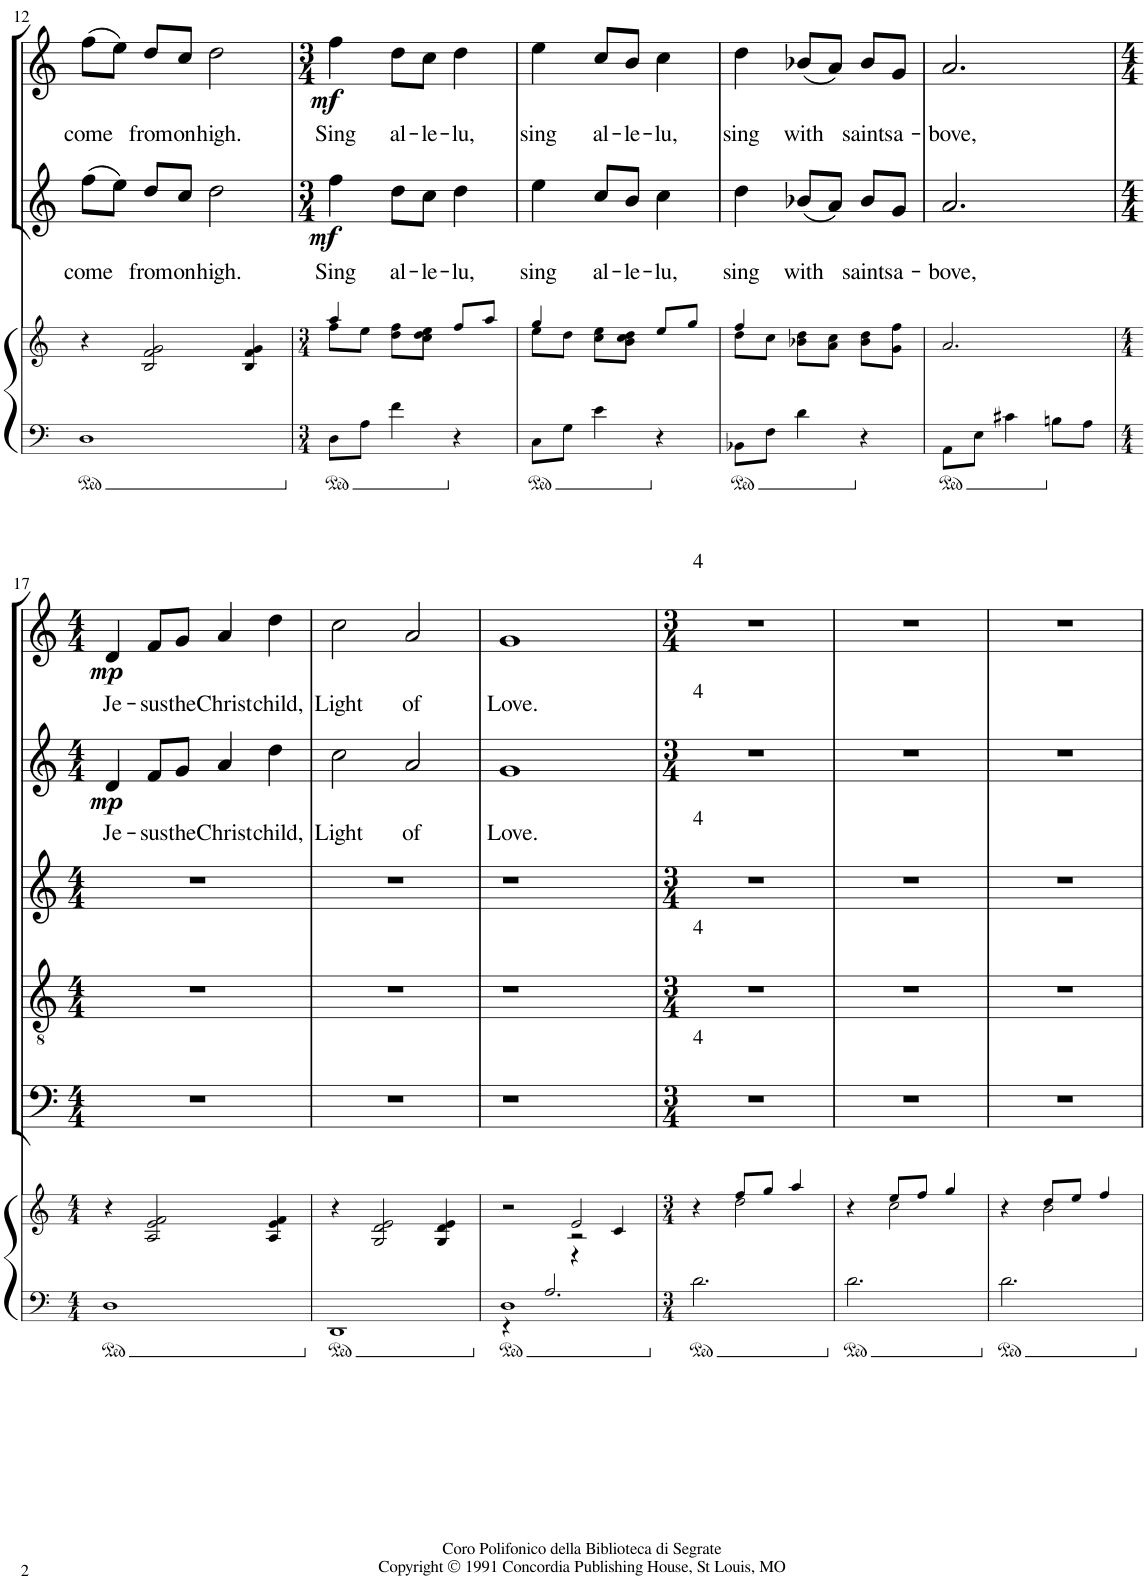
**kern	**kern	**kern	**text	**dynam	**kern	**text	**dynam
*part4	*part3	*part2	*part2	*part2	*part1	*part1	*part1
*staff4	*staff3	*staff2	*staff2	*staff2	*staff1	*staff1	*staff1
*I"LH	*I"RH	*I"Soprani II	*	*	*I"Soprani I	*	*
!!LO:PB:g=z
*clefF4	*clefG2	*clefG2	*	*	*clefG2	*	*
*	*	*Trd1c2	*	*	*Trd1c2	*	*
*k[]	*k[]	*k[]	*	*	*k[]	*	*
*M4/4	*M4/4	*M4/4	*	*	*M4/4	*	*
*ped	*	*	*	*	*	*	*
=12	=12	=12	=12	=12	=12	=12	=12
!	!	!	!LO:LY:b	!	!	!LO:LY:b	!
1D	4r	(8ff\L	come	.	(8ff\L	come	.
.	.	8ee\J)	.	.	8ee\J)	.	.
!	!	!	!LO:LY:b	!	!	!LO:LY:b	!
.	2B/ 2f/ 2g/	8dd/L	from	.	8dd/L	from	.
!	!	!	!LO:LY:b	!	!	!LO:LY:b	!
.	.	8cc/J	on	.	8cc/J	on	.
!	!	!	!LO:LY:b	!	!	!LO:LY:b	!
.	.	2dd\	high.	.	2dd\	high.	.
.	4B/ 4f/ 4g/	.	.	.	.	.	.
=13	=13	=13	=13	=13	=13	=13	=13
*M3/4	*M3/4	*M3/4	*	*	*M3/4	*	*
*Xped	*	*	*	*	*	*	*
*ped	*	*	*	*	*	*	*
*	*^	*	*	*	*	*	*
!	!	!	!	!LO:LY:b	!LO:DY:b	!	!LO:LY:b	!LO:DY:b
8D\L	4aa/	8ff\L	4ff\	Sing	mf	4ff\	Sing	mf
8A\J	.	8ee\J	.	.	.	.	.	.
!	!	!	!	!LO:LY:b	!	!	!LO:LY:b	!
4f\	8dd\ 8ff\L	8ryy	8dd\L	al-	.	8dd\L	al-	.
!	!	!	!	!LO:LY:b	!	!	!LO:LY:b	!
.	8cc\ 8ee\J	4dd\	8cc\J	-le-	.	8cc\J	-le-	.
*Xped	*	*	*	*	*	*	*	*
!	!	!	!	!LO:LY:b	!	!	!LO:LY:b	!
4r	8ff/L	.	4dd\	-lu,	.	4dd\	-lu,	.
.	8aa/J	8ryy	.	.	.	.	.	.
=14	=14	=14	=14	=14	=14	=14	=14	=14
*ped	*	*	*	*	*	*	*	*
!	!	!	!	!LO:LY:b	!	!	!LO:LY:b	!
8C\L	4gg/	8ee\L	4ee\	sing	.	4ee\	sing	.
8G\J	.	8dd\J	.	.	.	.	.	.
!	!	!	!	!LO:LY:b	!	!	!LO:LY:b	!
4e\	8cc\ 8ee\L	8ryy	8cc/L	al-	.	8cc/L	al-	.
!	!	!	!	!LO:LY:b	!	!	!LO:LY:b	!
.	8b\ 8dd\J	4cc\	8b/J	-le-	.	8b/J	-le-	.
*Xped	*	*	*	*	*	*	*	*
!	!	!	!	!LO:LY:b	!	!	!LO:LY:b	!
4r	8ee/L	.	4cc\	-lu,	.	4cc\	-lu,	.
.	8gg/J	8ryy	.	.	.	.	.	.
=15	=15	=15	=15	=15	=15	=15	=15	=15
*ped	*	*	*	*	*	*	*	*
!	!	!	!	!LO:LY:b	!	!	!LO:LY:b	!
8BB-X\L	4ff/	8dd\L	4dd\	sing	.	4dd\	sing	.
8F\J	.	8cc\J	.	.	.	.	.	.
!	!	!	!	!LO:LY:b	!	!	!LO:LY:b	!
4d\	8b-X\ 8dd\L	2ryy	(8b-X/L	with	.	(8b-X/L	with	.
.	8a\ 8cc\J	.	8a/J)	.	.	8a/J)	.	.
*Xped	*	*	*	*	*	*	*	*
!	!	!	!	!LO:LY:b	!	!	!LO:LY:b	!
4r	8b-\ 8dd\L	.	8b-/L	saints	.	8b-/L	saints	.
!	!	!	!	!LO:LY:b	!	!	!LO:LY:b	!
.	8g\ 8ff\J	.	8g/J	a-	.	8g/J	a-	.
*	*v	*v	*	*	*	*	*	*
=16	=16	=16	=16	=16	=16	=16	=16
*ped	*	*	*	*	*	*	*
!	!	!	!LO:LY:b	!	!	!LO:LY:b	!
8AA\L	2.a/	2.a/	-bove,	.	2.a/	-bove,	.
8E\J	.	.	.	.	.	.	.
4c#X\	.	.	.	.	.	.	.
*Xped	*	*	*	*	*	*	*
8Bn\L	.	.	.	.	.	.	.
8A\J	.	.	.	.	.	.	.
!!LO:LB:g=z
=17	=17	=17	=17	=17	=17	=17	=17
*M4/4	*M4/4	*M4/4	*	*	*M4/4	*	*
*ped	*	*	*	*	*	*	*
!	!	!	!LO:LY:b	!LO:DY:b	!	!LO:LY:b	!LO:DY:b
1D	4r	4d/	Je-	mp	4d/	Je-	mp
!	!	!	!LO:LY:b	!	!	!LO:LY:b	!
.	2A/ 2e/ 2f/	8f/L	-sus	.	8f/L	-sus	.
!	!	!	!LO:LY:b	!	!	!LO:LY:b	!
.	.	8g/J	the	.	8g/J	the	.
!	!	!	!LO:LY:b	!	!	!LO:LY:b	!
.	.	4a/	Christ	.	4a/	Christ	.
!	!	!	!LO:LY:b	!	!	!LO:LY:b	!
.	4A/ 4e/ 4f/	4dd\	child,	.	4dd\	child,	.
=18	=18	=18	=18	=18	=18	=18	=18
*Xped	*	*	*	*	*	*	*
*ped	*	*	*	*	*	*	*
!	!	!	!LO:LY:b	!	!	!LO:LY:b	!
1DD	4r	2cc\	Light	.	2cc\	Light	.
.	2G/ 2d/ 2e/	.	.	.	.	.	.
!	!	!	!LO:LY:b	!	!	!LO:LY:b	!
.	.	2a/	of	.	2a/	of	.
.	4G/ 4d/ 4e/	.	.	.	.	.	.
=19	=19	=19	=19	=19	=19	=19	=19
*Xped	*	*	*	*	*	*	*
*ped	*	*	*	*	*	*	*
*^	*^	*	*	*	*	*	*
*	*	*	*^	*	*	*	*	*	*
!	!	!	!	!	!	!LO:LY:b	!	!	!LO:LY:b	!
1D	4r	2ryy	2ryy	2r	1g	Love.	.	1g	Love.	.
.	2.A/	.	.	.	.	.	.	.	.	.
.	.	2e/	2r	4r	.	.	.	.	.	.
.	.	.	.	4c/	.	.	.	.	.	.
*v	*v	*	*	*	*	*	*	*	*	*
*	*v	*v	*v	*	*	*	*	*	*
=20	=20	=20	=20	=20	=20	=20	=20
*M3/4	*M3/4	*M3/4	*	*	*M3/4	*	*
*Xped	*	*	*	*	*	*	*
*ped	*	*	*	*	*	*	*
*	*^	*	*	*	*	*	*
*	*	*^	*	*	*	*	*	*
!	!	!	!	!	!	!	!LO:TX:a:t=4	!	!
!	!	!	!	!LO:TX:a:t=4	!	!	!	!	!
*	*	*v	*v	*	*	*	*	*	*
2.d\	4r	4ryy	2.r	.	.	2.r	.	.
.	8ff/L	2dd\	.	.	.	.	.	.
.	8gg/J	.	.	.	.	.	.	.
.	4aa/	.	.	.	.	.	.	.
=21	=21	=21	=21	=21	=21	=21	=21	=21
*Xped	*	*	*	*	*	*	*	*
*ped	*	*	*	*	*	*	*	*
2.d\	4r	4ryy	2.r	.	.	2.r	.	.
.	8ee/L	2cc\	.	.	.	.	.	.
.	8ff/J	.	.	.	.	.	.	.
.	4gg/	.	.	.	.	.	.	.
=22	=22	=22	=22	=22	=22	=22	=22	=22
*Xped	*	*	*	*	*	*	*	*
*ped	*	*	*	*	*	*	*	*
2.d\	4r	4ryy	2.r	.	.	2.r	.	.
.	8dd/L	2b\	.	.	.	.	.	.
.	8ee/J	.	.	.	.	.	.	.
.	4ff/	.	.	.	.	.	.	.
*	*v	*v	*	*	*	*	*	*
*Xped	*	*	*	*	*	*	*
=	=	=	=	=	=	=	=
*-	*-	*-	*-	*-	*-	*-	*-
